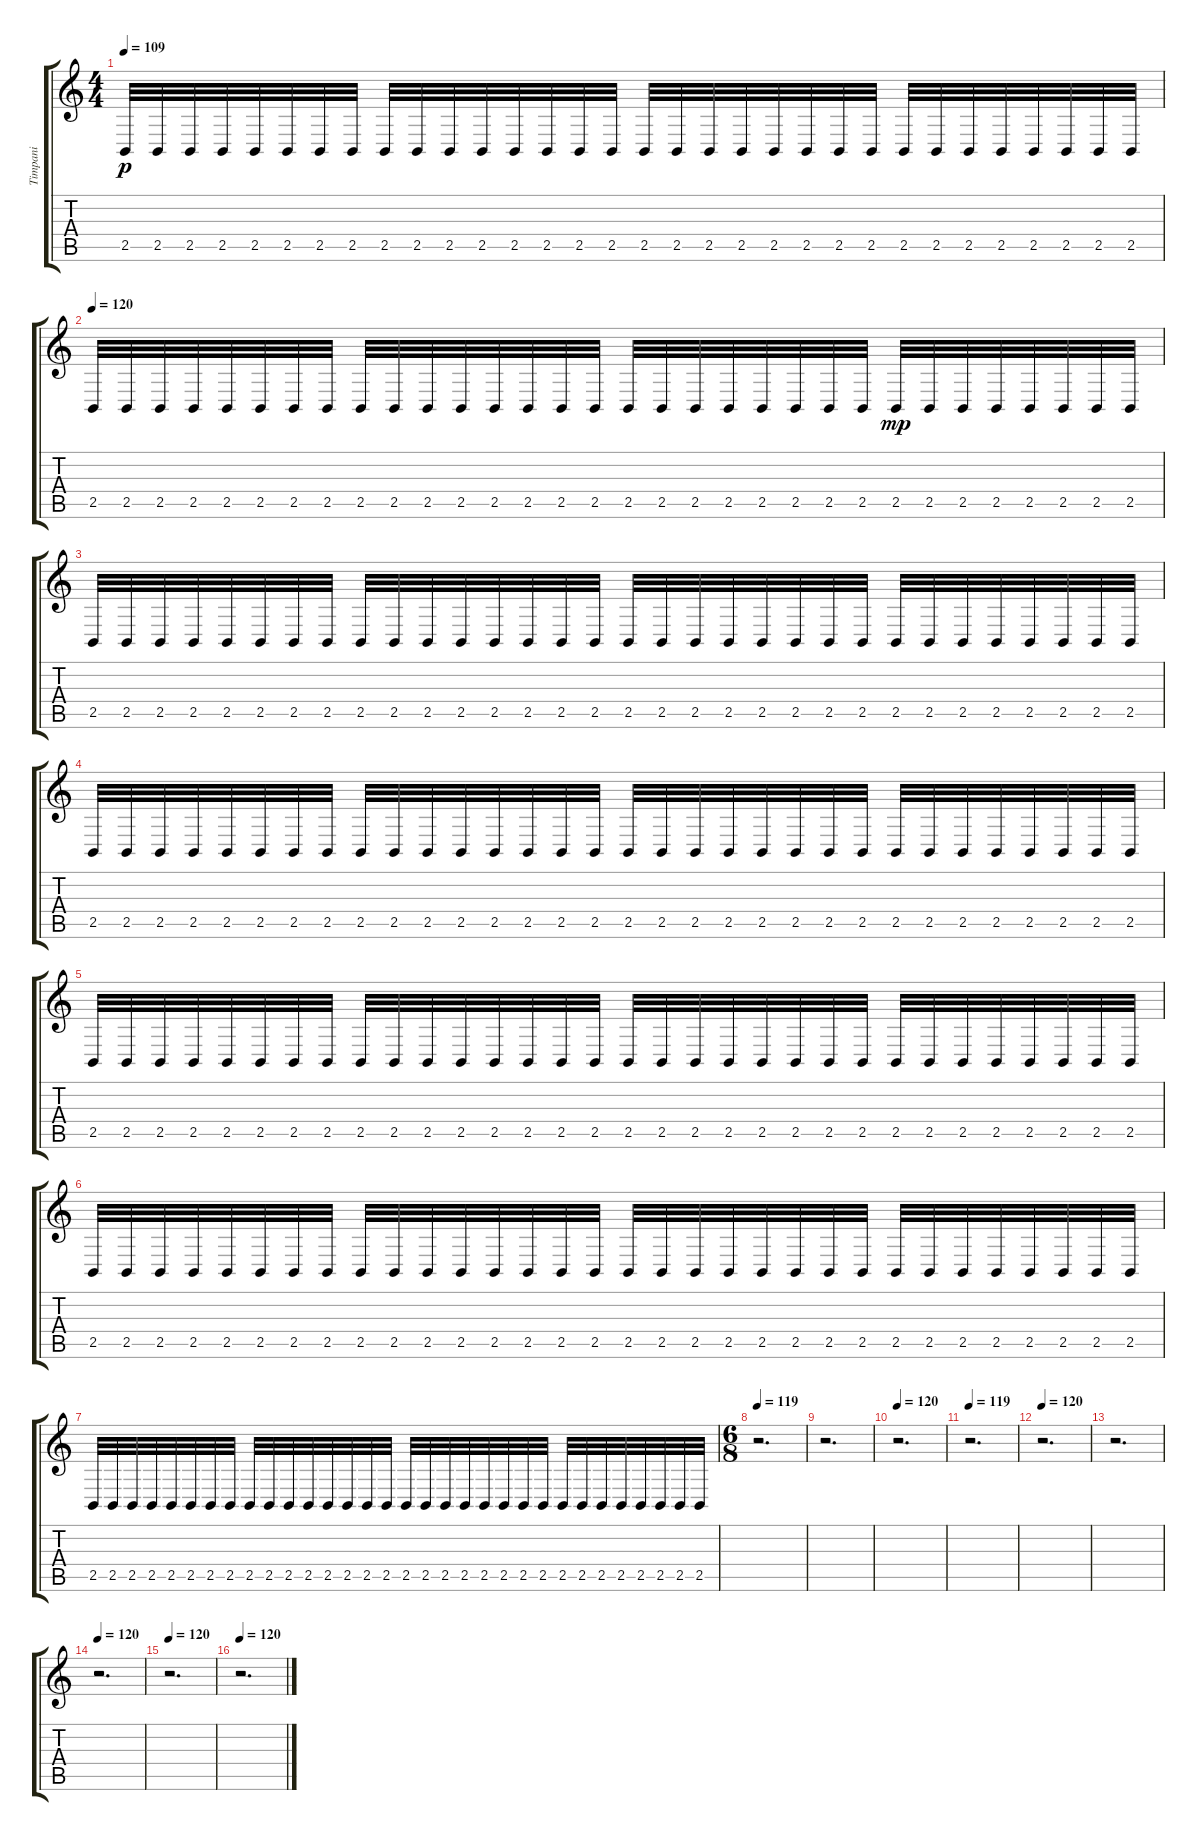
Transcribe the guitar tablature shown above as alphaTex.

\track ("Timpani" "Timpani") {instrument pizzicatostrings}
\staff {score tabs}
\tuning (E4 B3 G3 D3 A2 E2) {hide}
\ts (4 4)
\tempo 109
\clef g2
\ks c
2.5.32{dy p} 2.5.32 2.5.32 2.5.32 2.5.32 2.5.32 2.5.32 2.5.32 2.5.32 2.5.32 2.5.32 2.5.32 2.5.32 2.5.32 2.5.32 2.5.32 2.5.32 2.5.32 2.5.32 2.5.32 2.5.32 2.5.32 2.5.32 2.5.32 2.5.32 2.5.32 2.5.32 2.5.32 2.5.32 2.5.32 2.5.32 2.5.32 |
\tempo 120
2.5.32 2.5.32 2.5.32 2.5.32 2.5.32 2.5.32 2.5.32 2.5.32 2.5.32 2.5.32 2.5.32 2.5.32 2.5.32 2.5.32 2.5.32 2.5.32 2.5.32 2.5.32 2.5.32 2.5.32 2.5.32 2.5.32 2.5.32 2.5.32 2.5.32{dy mp} 2.5.32 2.5.32 2.5.32 2.5.32 2.5.32 2.5.32 2.5.32 |
2.5.32 2.5.32 2.5.32 2.5.32 2.5.32 2.5.32 2.5.32 2.5.32 2.5.32 2.5.32 2.5.32 2.5.32 2.5.32 2.5.32 2.5.32 2.5.32 2.5.32 2.5.32 2.5.32 2.5.32 2.5.32 2.5.32 2.5.32 2.5.32 2.5.32 2.5.32 2.5.32 2.5.32 2.5.32 2.5.32 2.5.32 2.5.32 |
2.5.32 2.5.32 2.5.32 2.5.32 2.5.32 2.5.32 2.5.32 2.5.32 2.5.32 2.5.32 2.5.32 2.5.32 2.5.32 2.5.32 2.5.32 2.5.32 2.5.32 2.5.32 2.5.32 2.5.32 2.5.32 2.5.32 2.5.32 2.5.32 2.5.32 2.5.32 2.5.32 2.5.32 2.5.32 2.5.32 2.5.32 2.5.32 |
2.5.32 2.5.32 2.5.32 2.5.32 2.5.32 2.5.32 2.5.32 2.5.32 2.5.32 2.5.32 2.5.32 2.5.32 2.5.32 2.5.32 2.5.32 2.5.32 2.5.32 2.5.32 2.5.32 2.5.32 2.5.32 2.5.32 2.5.32 2.5.32 2.5.32 2.5.32 2.5.32 2.5.32 2.5.32 2.5.32 2.5.32 2.5.32 |
2.5.32 2.5.32 2.5.32 2.5.32 2.5.32 2.5.32 2.5.32 2.5.32 2.5.32 2.5.32 2.5.32 2.5.32 2.5.32 2.5.32 2.5.32 2.5.32 2.5.32 2.5.32 2.5.32 2.5.32 2.5.32 2.5.32 2.5.32 2.5.32 2.5.32 2.5.32 2.5.32 2.5.32 2.5.32 2.5.32 2.5.32 2.5.32 |
2.5.32 2.5.32 2.5.32 2.5.32 2.5.32 2.5.32 2.5.32 2.5.32 2.5.32 2.5.32 2.5.32 2.5.32 2.5.32 2.5.32 2.5.32 2.5.32 2.5.32 2.5.32 2.5.32 2.5.32 2.5.32 2.5.32 2.5.32 2.5.32 2.5.32 2.5.32 2.5.32 2.5.32 2.5.32 2.5.32 2.5.32 2.5.32 |
\ts (6 8)
\tempo 119
r.2{d} |
r.2{d} |
\tempo 120
r.2{d} |
\tempo 119
r.2{d} |
\tempo 120
r.2{d} |
r.2{d} |
\tempo 120
r.2{d} |
\tempo 120
r.2{d} |
\tempo 120
r.2{d}
